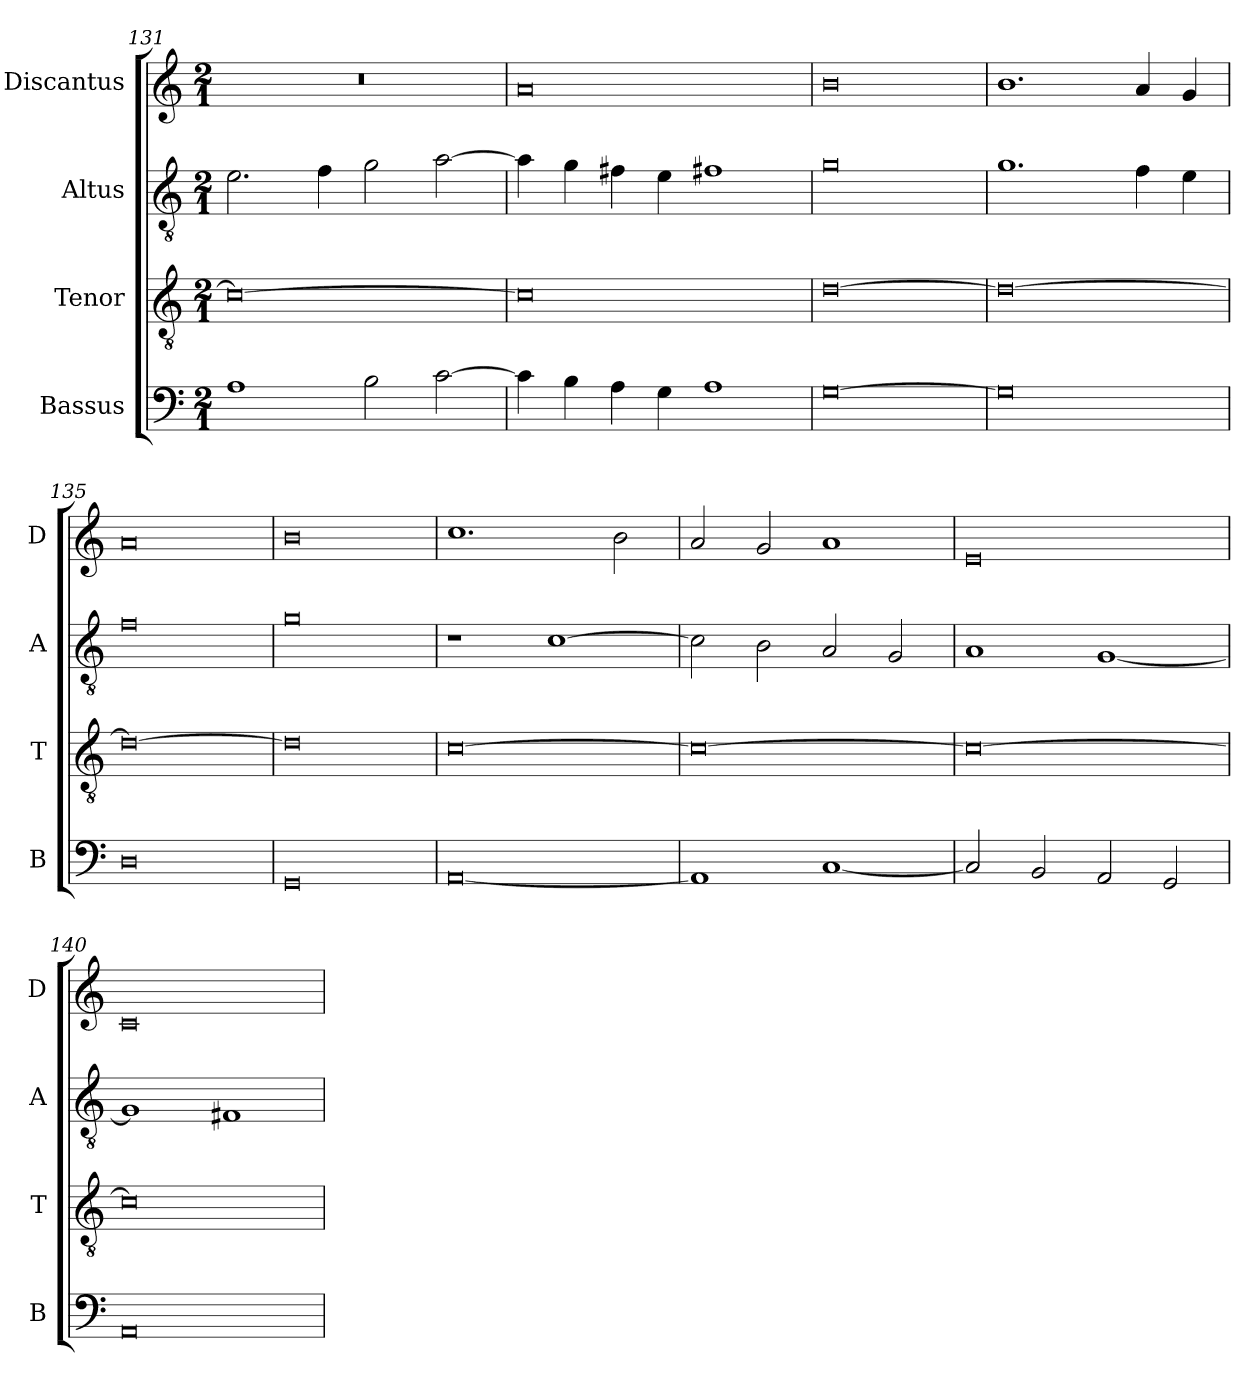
**kern	**kern	**kern	**kern
*part4	*part3	*part2	*part1
*staff4	*staff3	*staff2	*staff1
*I"Bassus	*I"Tenor	*I"Altus	*I"Discantus
*I'B	*I'T	*I'A	*I'D
*clefF4	*clefGv2	*clefGv2	*clefG2
*k[]	*k[]	*k[]	*k[]
*M2/1	*M2/1	*M2/1	*M2/1
=131	=131	=131	=131
1A	0c_	2.e	0r
.	.	4f	.
2B	.	2g	.
[2c	.	[2a	.
=132	=132	=132	=132
4c]	0c]	4a]	0a
4B	.	4g	.
4A	.	4f#X	.
4G	.	4e	.
1A	.	1f#X	.
=133	=133	=133	=133
[0G	[0d	0g	0b
=134	=134	=134	=134
0G]	0d_	1.g	1.b
.	.	4f	4a
.	.	4e	4g
=135	=135	=135	=135
0D	0d_	0f	0a
=136	=136	=136	=136
0GG	0d]	0g	0b
=137	=137	=137	=137
[0AA	[0c	1r	1.cc
.	.	[1c	.
.	.	.	2b
=138	=138	=138	=138
1AA]	0c_	2c]	2a
.	.	2B	2g
[1C	.	2A	1a
.	.	2G	.
=139	=139	=139	=139
2C]	0c_	1A	0e
2BB	.	.	.
2AA	.	[1G	.
2GG	.	.	.
=140	=140	=140	=140
0AA	0c]	1G]	0c
.	.	1F#X	.
=	=	=	=
*-	*-	*-	*-
